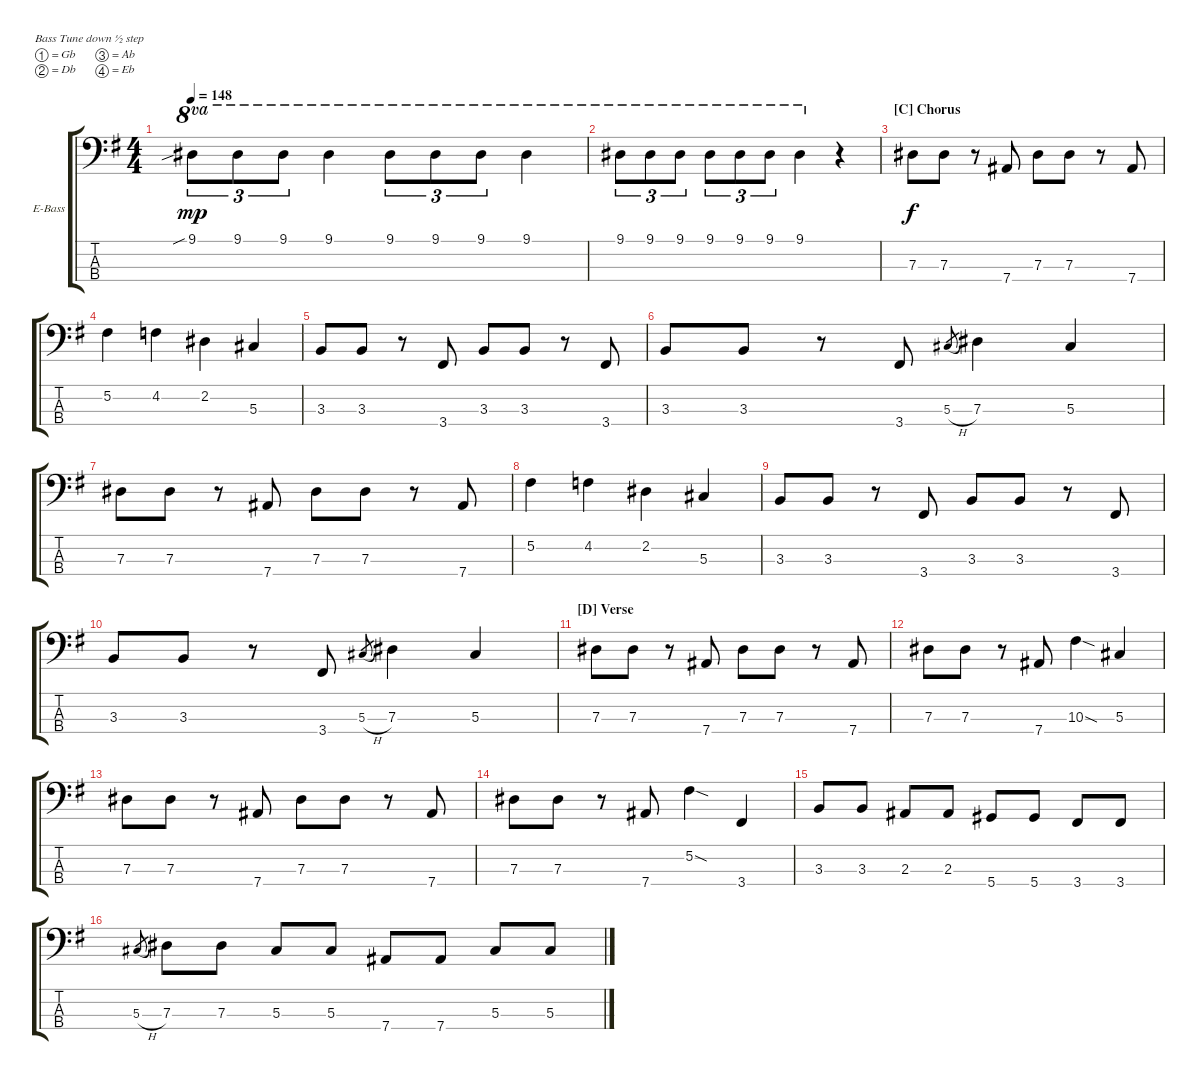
\bracketExtendMode groupsimilarinstruments
\firstSystemTrackNameOrientation horizontal
\otherSystemsTrackNameOrientation horizontal
\track ("Bass" "E-Bass") {instrument electricbassfinger}
\staff {score tabs}
\tuning (Gb2 Db2 Ab1 Eb1)
\ts (4 4)
\tempo 148
\clef f4
\scale
1.05549
\ks g
9.1{sib}.8{tu (3 2) ot 8va dy mp} 9.1.8{tu (3 2) ot 8va} 9.1.8{tu (3 2) ot 8va} 9.1.4{ot 8va} 9.1.8{tu (3 2) ot 8va} 9.1.8{tu (3 2) ot 8va} 9.1.8{tu (3 2) ot 8va} 9.1.4{ot 8va} |
\scale
0.944515 9.1.8{tu (3 2) ot 8va} 9.1.8{tu (3 2) ot 8va} 9.1.8{tu (3 2) ot 8va} 9.1.8{tu (3 2) ot 8va} 9.1.8{tu (3 2) ot 8va} 9.1.8{tu (3 2) ot 8va} 9.1.4{ot 8va} r.4 |
\section ("C" "Chorus")
\scale
1.05549 7.3.8{dy f} 7.3.8 r.8 7.4.8 7.3.8 7.3.8 r.8 7.4.8 |
\scale
0.944515 5.2.4 4.2.4 2.2.4 5.3.4 |
\scale
1.05549 3.3.8 3.3.8 r.8 3.4.8 3.3.8 3.3.8 r.8 3.4.8 |
\scale
0.944515 3.3.8 3.3.8 r.8 3.4.8 5.3{h}.8{gr} 7.3.4 5.3.4 |
\scale
1.05549 7.3.8 7.3.8 r.8 7.4.8 7.3.8 7.3.8 r.8 7.4.8 |
\scale
0.944515 5.2.4 4.2.4 2.2.4 5.3.4 |
\scale
1.05549 3.3.8 3.3.8 r.8 3.4.8 3.3.8 3.3.8 r.8 3.4.8 |
\scale
0.944515 3.3.8 3.3.8 r.8 3.4.8 5.3{h}.8{gr} 7.3.4 5.3.4 |
\section ("D" "Verse")
\scale
1.05549 7.3.8 7.3.8 r.8 7.4.8 7.3.8 7.3.8 r.8 7.4.8 |
\scale
0.944515 7.3.8 7.3.8 r.8 7.4.8 10.3{sod}.4 5.3.4 |
\scale
1.05549 7.3.8 7.3.8 r.8 7.4.8 7.3.8 7.3.8 r.8 7.4.8 |
\scale
0.944515 7.3.8 7.3.8 r.8 7.4.8 5.2{sod}.4 3.4.4 |
\scale
1.05549 3.3.8 3.3.8 2.3.8 2.3.8 5.4.8 5.4.8 3.4.8 3.4.8 |
\scale
0.944515 5.3{h}.8{gr} 7.3.8 7.3.8 5.3.8 5.3.8 7.4.8 7.4.8 5.3.8 5.3.8
